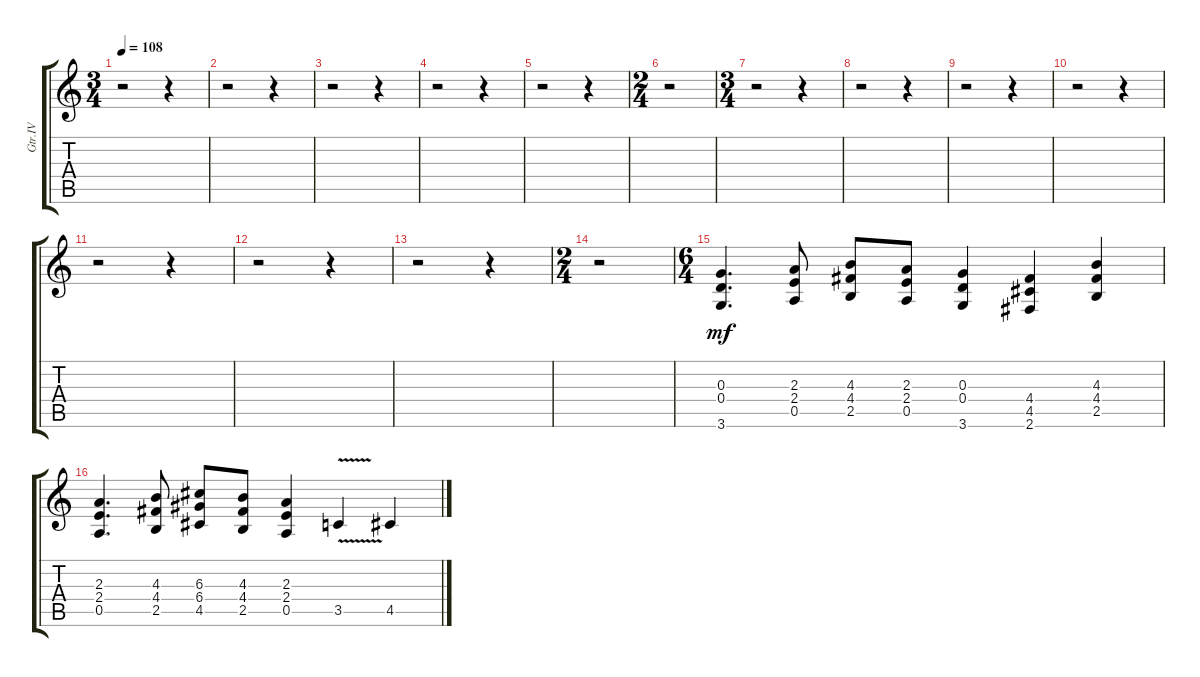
\track ("Gtr.IV" "Gtr.IV") {instrument distortionguitar}
\staff {score tabs}
\tuning (E4 B3 G3 D3 A2 E2) {hide}
\ts (3 4)
\tempo 108
\clef g2
\ks c
r.2{dy f} r.4 |
r.2 r.4 |
r.2 r.4 |
r.2 r.4 |
r.2 r.4 |
\ts (2 4)
r.2 |
\ts (3 4)
r.2 r.4 |
r.2 r.4 |
r.2 r.4 |
r.2 r.4 |
r.2 r.4 |
r.2 r.4 |
r.2 r.4 |
\ts (2 4)
r.2 |
\ts (6 4)
(0.3 0.4 3.6).4{d dy mf instrument distortionguitar} (2.3 2.4 0.5).8 (4.3 4.4 2.5).8 (2.3 2.4 0.5).8 (0.3 0.4 3.6).4{instrument distortionguitar} (4.4 4.5 2.6).4 (4.3 4.4 2.5).4 |
(2.3 2.4 0.5).4{d} (4.3 4.4 2.5).8{instrument distortionguitar} (6.3 6.4 4.5).8 (4.3 4.4 2.5).8 (2.3 2.4 0.5).4 3.5{v}.4 4.5.4
